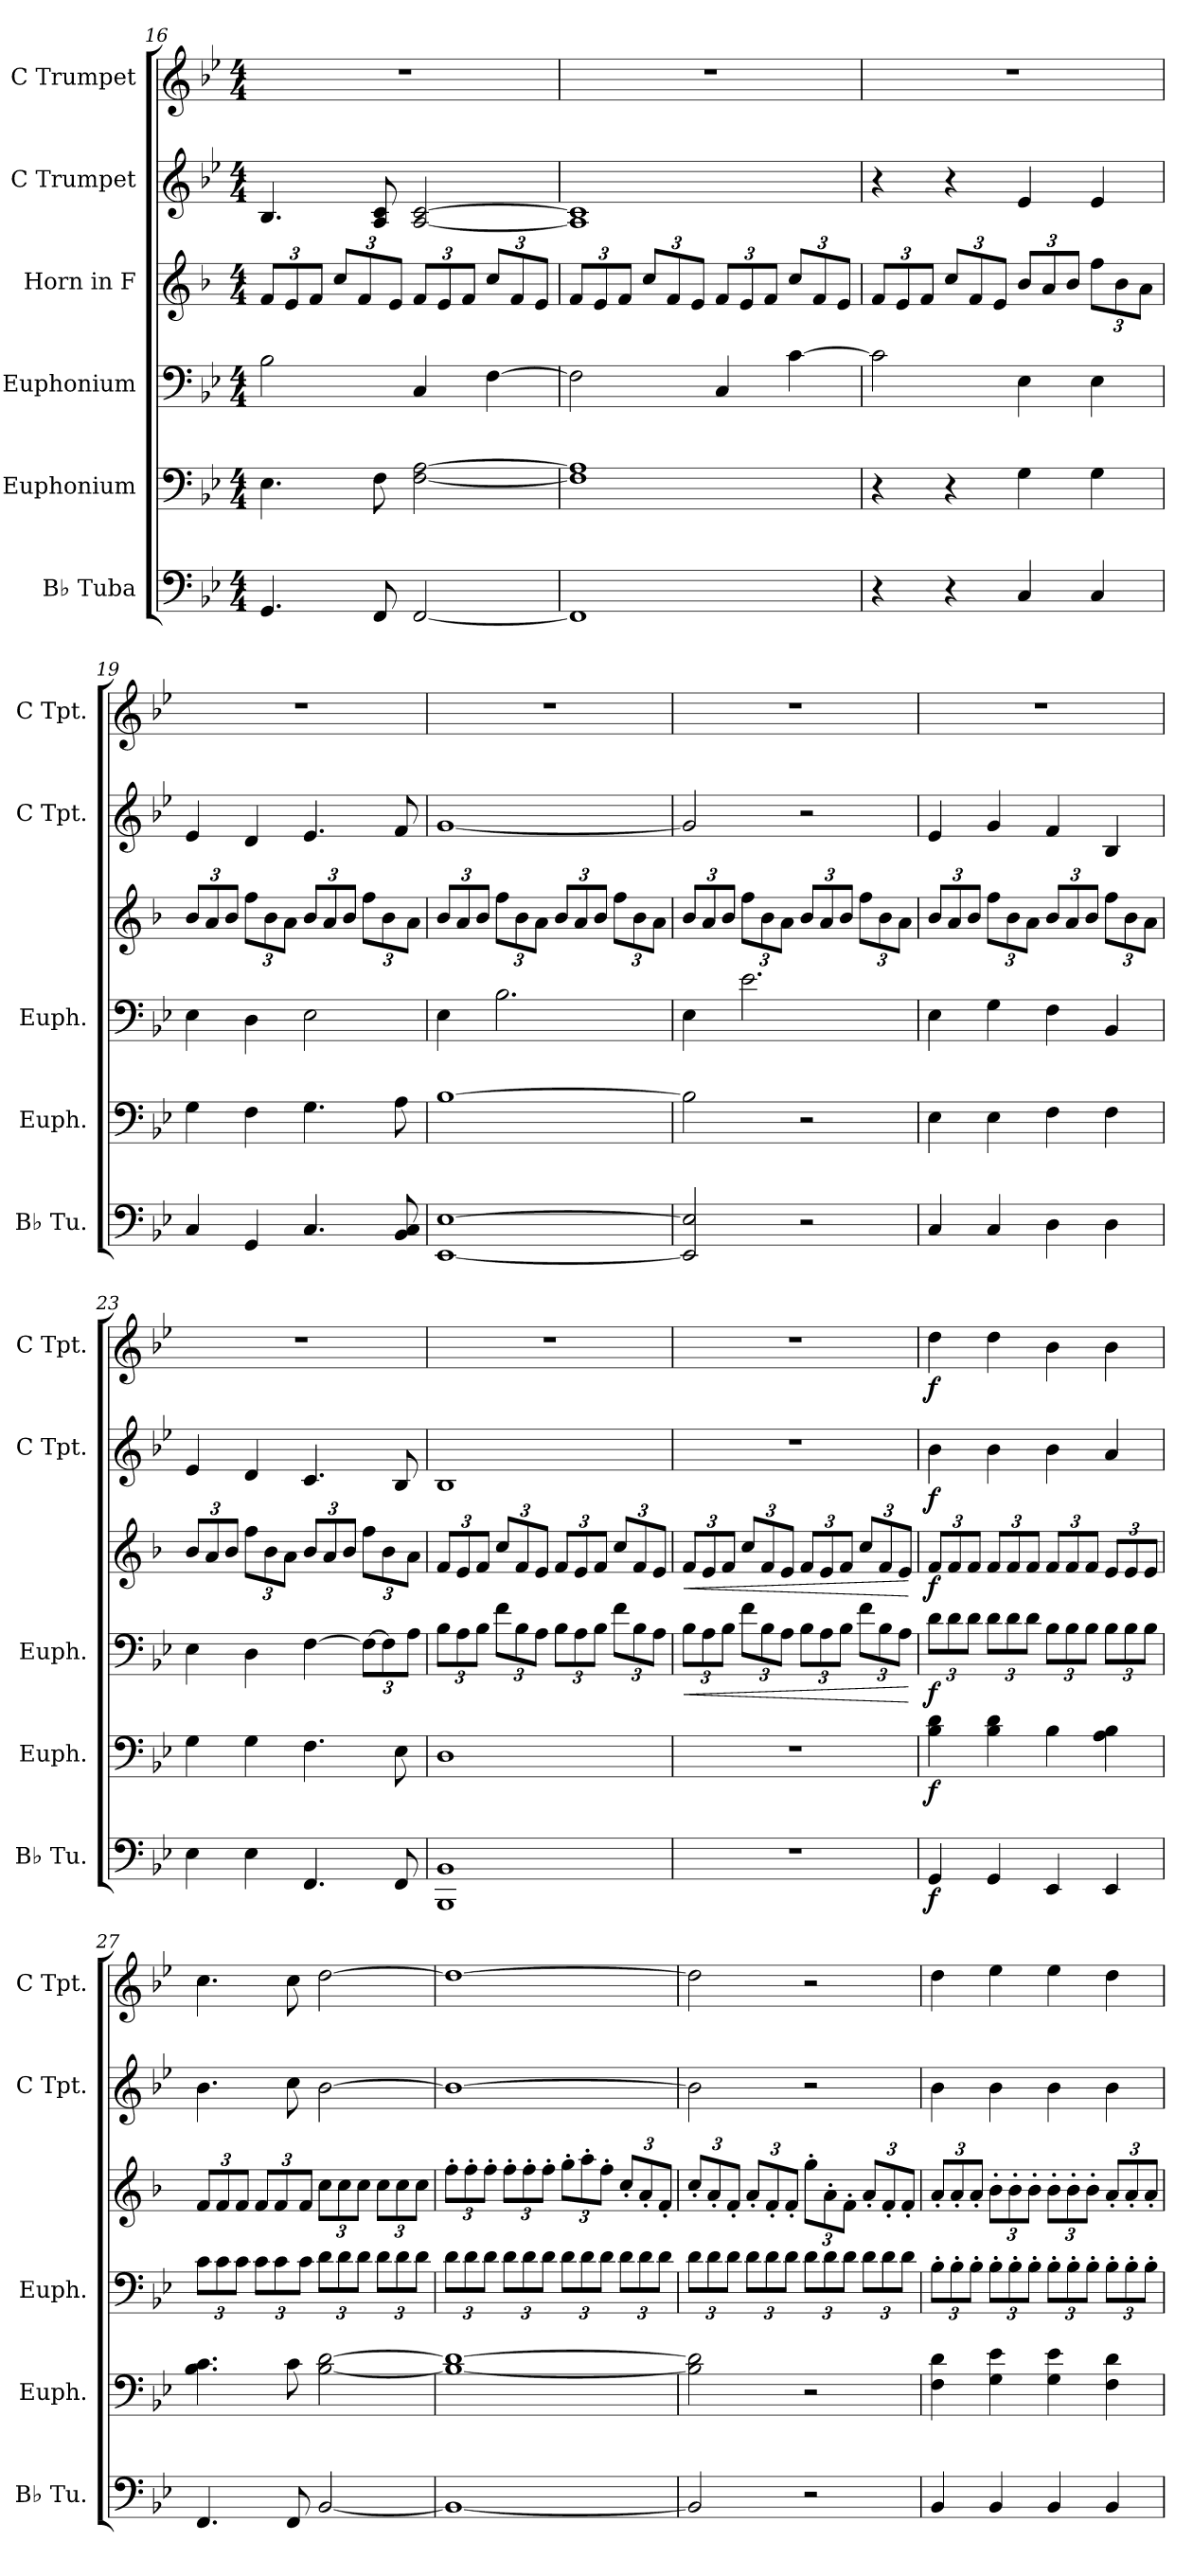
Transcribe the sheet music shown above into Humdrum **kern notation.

**kern	**dynam	**kern	**dynam	**kern	**dynam	**kern	**dynam	**kern	**dynam	**kern	**dynam
*part6	*part6	*part5	*part5	*part4	*part4	*part3	*part3	*part2	*part2	*part1	*part1
*staff6	*staff6	*staff5	*staff5	*staff4	*staff4	*staff3	*staff3	*staff2	*staff2	*staff1	*staff1
*I"B♭ Tuba	*	*I"Euphonium	*	*I"Euphonium	*	*I"Horn in F	*	*I"C Trumpet	*	*I"C Trumpet	*
*I'B♭ Tu.	*	*I'Euph.	*	*I'Euph.	*	*	*	*I'C Tpt.	*	*I'C Tpt.	*
!!LO:PB:g=z
*clefF4	*	*clefF4	*	*clefF4	*	*clefG2	*	*clefG2	*	*clefG2	*
*	*	*	*	*	*	*ITrd4c7	*	*	*	*	*
*k[b-e-]	*	*k[b-e-]	*	*k[b-e-]	*	*k[b-e-]	*	*k[b-e-]	*	*k[b-e-]	*
*M4/4	*	*M4/4	*	*M4/4	*	*M4/4	*	*M4/4	*	*M4/4	*
*	*	*	*	*	*	*Xbrackettup	*	*	*	*	*
=16	=16	=16	=16	=16	=16	=16	=16	=16	=16	=16	=16
4.GG/	.	4.E-\	.	2B-\	.	12B-/L	.	4.B-/	.	1r	.
.	.	.	.	.	.	12A/	.	.	.	.	.
.	.	.	.	.	.	12B-/J	.	.	.	.	.
.	.	.	.	.	.	12f/L	.	.	.	.	.
.	.	.	.	.	.	12B-/	.	.	.	.	.
8FF/	.	8F\	.	.	.	.	.	8A/ 8c/	.	.	.
.	.	.	.	.	.	12A/J	.	.	.	.	.
[2FF/	.	[2F\ [2A\	.	4C/	.	12B-/L	.	[2A/ [2c/	.	.	.
.	.	.	.	.	.	12A/	.	.	.	.	.
.	.	.	.	.	.	12B-/J	.	.	.	.	.
.	.	.	.	[4F\	.	12f/L	.	.	.	.	.
.	.	.	.	.	.	12B-/	.	.	.	.	.
.	.	.	.	.	.	12A/J	.	.	.	.	.
=17	=17	=17	=17	=17	=17	=17	=17	=17	=17	=17	=17
1FF]	.	1F] 1A]	.	2F\]	.	12B-/L	.	1A] 1c]	.	1r	.
.	.	.	.	.	.	12A/	.	.	.	.	.
.	.	.	.	.	.	12B-/J	.	.	.	.	.
.	.	.	.	.	.	12f/L	.	.	.	.	.
.	.	.	.	.	.	12B-/	.	.	.	.	.
.	.	.	.	.	.	12A/J	.	.	.	.	.
.	.	.	.	4C/	.	12B-/L	.	.	.	.	.
.	.	.	.	.	.	12A/	.	.	.	.	.
.	.	.	.	.	.	12B-/J	.	.	.	.	.
.	.	.	.	[4c\	.	12f/L	.	.	.	.	.
.	.	.	.	.	.	12B-/	.	.	.	.	.
.	.	.	.	.	.	12A/J	.	.	.	.	.
=18	=18	=18	=18	=18	=18	=18	=18	=18	=18	=18	=18
4r	.	4r	.	2c\]	.	12B-/L	.	4r	.	1r	.
.	.	.	.	.	.	12A/	.	.	.	.	.
.	.	.	.	.	.	12B-/J	.	.	.	.	.
4r	.	4r	.	.	.	12f/L	.	4r	.	.	.
.	.	.	.	.	.	12B-/	.	.	.	.	.
.	.	.	.	.	.	12A/J	.	.	.	.	.
4C/	.	4G\	.	4E-\	.	12e-/L	.	4e-/	.	.	.
.	.	.	.	.	.	12d/	.	.	.	.	.
.	.	.	.	.	.	12e-/J	.	.	.	.	.
4C/	.	4G\	.	4E-\	.	12b-\L	.	4e-/	.	.	.
.	.	.	.	.	.	12e-\	.	.	.	.	.
.	.	.	.	.	.	12d\J	.	.	.	.	.
!!LO:LB:g=z
=19	=19	=19	=19	=19	=19	=19	=19	=19	=19	=19	=19
4C/	.	4G\	.	4E-\	.	12e-/L	.	4e-/	.	1r	.
.	.	.	.	.	.	12d/	.	.	.	.	.
.	.	.	.	.	.	12e-/J	.	.	.	.	.
4GG/	.	4F\	.	4D\	.	12b-\L	.	4d/	.	.	.
.	.	.	.	.	.	12e-\	.	.	.	.	.
.	.	.	.	.	.	12d\J	.	.	.	.	.
4.C/	.	4.G\	.	2E-\	.	12e-/L	.	4.e-/	.	.	.
.	.	.	.	.	.	12d/	.	.	.	.	.
.	.	.	.	.	.	12e-/J	.	.	.	.	.
.	.	.	.	.	.	12b-\L	.	.	.	.	.
.	.	.	.	.	.	12e-\	.	.	.	.	.
8BB-/ 8C/	.	8A\	.	.	.	.	.	8f/	.	.	.
.	.	.	.	.	.	12d\J	.	.	.	.	.
=20	=20	=20	=20	=20	=20	=20	=20	=20	=20	=20	=20
[1EE- [1E-	.	[1B-	.	4E-\	.	12e-/L	.	[1g	.	1r	.
.	.	.	.	.	.	12d/	.	.	.	.	.
.	.	.	.	.	.	12e-/J	.	.	.	.	.
.	.	.	.	2.B-\	.	12b-\L	.	.	.	.	.
.	.	.	.	.	.	12e-\	.	.	.	.	.
.	.	.	.	.	.	12d\J	.	.	.	.	.
.	.	.	.	.	.	12e-/L	.	.	.	.	.
.	.	.	.	.	.	12d/	.	.	.	.	.
.	.	.	.	.	.	12e-/J	.	.	.	.	.
.	.	.	.	.	.	12b-\L	.	.	.	.	.
.	.	.	.	.	.	12e-\	.	.	.	.	.
.	.	.	.	.	.	12d\J	.	.	.	.	.
=21	=21	=21	=21	=21	=21	=21	=21	=21	=21	=21	=21
2EE-/] 2E-/]	.	2B-\]	.	4E-\	.	12e-/L	.	2g/]	.	1r	.
.	.	.	.	.	.	12d/	.	.	.	.	.
.	.	.	.	.	.	12e-/J	.	.	.	.	.
.	.	.	.	2.e-\	.	12b-\L	.	.	.	.	.
.	.	.	.	.	.	12e-\	.	.	.	.	.
.	.	.	.	.	.	12d\J	.	.	.	.	.
2r	.	2r	.	.	.	12e-/L	.	2r	.	.	.
.	.	.	.	.	.	12d/	.	.	.	.	.
.	.	.	.	.	.	12e-/J	.	.	.	.	.
.	.	.	.	.	.	12b-\L	.	.	.	.	.
.	.	.	.	.	.	12e-\	.	.	.	.	.
.	.	.	.	.	.	12d\J	.	.	.	.	.
!!LO:PB:g=z
=22	=22	=22	=22	=22	=22	=22	=22	=22	=22	=22	=22
4C/	.	4E-\	.	4E-\	.	12e-/L	.	4e-/	.	1r	.
.	.	.	.	.	.	12d/	.	.	.	.	.
.	.	.	.	.	.	12e-/J	.	.	.	.	.
4C/	.	4E-\	.	4G\	.	12b-\L	.	4g/	.	.	.
.	.	.	.	.	.	12e-\	.	.	.	.	.
.	.	.	.	.	.	12d\J	.	.	.	.	.
4D\	.	4F\	.	4F\	.	12e-/L	.	4f/	.	.	.
.	.	.	.	.	.	12d/	.	.	.	.	.
.	.	.	.	.	.	12e-/J	.	.	.	.	.
4D\	.	4F\	.	4BB-/	.	12b-\L	.	4B-/	.	.	.
.	.	.	.	.	.	12e-\	.	.	.	.	.
.	.	.	.	.	.	12d\J	.	.	.	.	.
=23	=23	=23	=23	=23	=23	=23	=23	=23	=23	=23	=23
4E-\	.	4G\	.	4E-\	.	12e-/L	.	4e-/	.	1r	.
.	.	.	.	.	.	12d/	.	.	.	.	.
.	.	.	.	.	.	12e-/J	.	.	.	.	.
4E-\	.	4G\	.	4D\	.	12b-\L	.	4d/	.	.	.
.	.	.	.	.	.	12e-\	.	.	.	.	.
.	.	.	.	.	.	12d\J	.	.	.	.	.
4.FF/	.	4.F\	.	[4F\	.	12e-/L	.	4.c/	.	.	.
.	.	.	.	.	.	12d/	.	.	.	.	.
.	.	.	.	.	.	12e-/J	.	.	.	.	.
*	*	*	*	*Xbrackettup	*	*	*	*	*	*	*
.	.	.	.	12F\L_	.	12b-\L	.	.	.	.	.
.	.	.	.	12F\]	.	12e-\	.	.	.	.	.
8FF/	.	8E-\	.	.	.	.	.	8B-/	.	.	.
.	.	.	.	12A\J	.	12d\J	.	.	.	.	.
=24	=24	=24	=24	=24	=24	=24	=24	=24	=24	=24	=24
1BBB- 1BB-	.	1D	.	12B-\L	.	12B-/L	.	1B-	.	1r	.
.	.	.	.	12A\	.	12A/	.	.	.	.	.
.	.	.	.	12B-\J	.	12B-/J	.	.	.	.	.
.	.	.	.	12f\L	.	12f/L	.	.	.	.	.
.	.	.	.	12B-\	.	12B-/	.	.	.	.	.
.	.	.	.	12A\J	.	12A/J	.	.	.	.	.
.	.	.	.	12B-\L	.	12B-/L	.	.	.	.	.
.	.	.	.	12A\	.	12A/	.	.	.	.	.
.	.	.	.	12B-\J	.	12B-/J	.	.	.	.	.
.	.	.	.	12f\L	.	12f/L	.	.	.	.	.
.	.	.	.	12B-\	.	12B-/	.	.	.	.	.
.	.	.	.	12A\J	.	12A/J	.	.	.	.	.
!!LO:LB:g=z
=25	=25	=25	=25	=25	=25	=25	=25	=25	=25	=25	=25
!	!	!	!	!	!LO:HP:b	!	!LO:HP:b	!	!	!	!
1r	.	1r	.	12B-\L	<	12B-/L	<	1r	.	1r	.
.	.	.	.	12A\	.	12A/	.	.	.	.	.
.	.	.	.	12B-\J	.	12B-/J	.	.	.	.	.
.	.	.	.	12f\L	.	12f/L	.	.	.	.	.
.	.	.	.	12B-\	.	12B-/	.	.	.	.	.
.	.	.	.	12A\J	.	12A/J	.	.	.	.	.
.	.	.	.	12B-\L	.	12B-/L	.	.	.	.	.
.	.	.	.	12A\	.	12A/	.	.	.	.	.
.	.	.	.	12B-\J	.	12B-/J	.	.	.	.	.
.	.	.	.	12f\L	.	12f/L	.	.	.	.	.
.	.	.	.	12B-\	.	12B-/	.	.	.	.	.
.	.	.	.	12A\J	.	12A/J	.	.	.	.	.
.	.	.	.	.	[	.	[	.	.	.	.
=26	=26	=26	=26	=26	=26	=26	=26	=26	=26	=26	=26
!	!LO:DY:b	!	!LO:DY:b	!	!LO:DY:b	!	!LO:DY:b	!	!LO:DY:b	!	!LO:DY:b
4GG/	f	4B-\ 4d\	f	12d\L	f	12B-/L	f	4b-\	f	4dd\	f
.	.	.	.	12d\	.	12B-/	.	.	.	.	.
.	.	.	.	12d\J	.	12B-/J	.	.	.	.	.
4GG/	.	4B-\ 4d\	.	12d\L	.	12B-/L	.	4b-\	.	4dd\	.
.	.	.	.	12d\	.	12B-/	.	.	.	.	.
.	.	.	.	12d\J	.	12B-/J	.	.	.	.	.
4EE-/	.	4B-\	.	12B-\L	.	12B-/L	.	4b-\	.	4b-\	.
.	.	.	.	12B-\	.	12B-/	.	.	.	.	.
.	.	.	.	12B-\J	.	12B-/J	.	.	.	.	.
4EE-/	.	4A\ 4B-\	.	12B-\L	.	12A/L	.	4a/	.	4b-\	.
.	.	.	.	12B-\	.	12A/	.	.	.	.	.
.	.	.	.	12B-\J	.	12A/J	.	.	.	.	.
=27	=27	=27	=27	=27	=27	=27	=27	=27	=27	=27	=27
4.FF/	.	4.B-\ 4.c\	.	12c\L	.	12B-/L	.	4.b-\	.	4.cc\	.
.	.	.	.	12c\	.	12B-/	.	.	.	.	.
.	.	.	.	12c\J	.	12B-/J	.	.	.	.	.
.	.	.	.	12c\L	.	12B-/L	.	.	.	.	.
.	.	.	.	12c\	.	12B-/	.	.	.	.	.
8FF/	.	8c\	.	.	.	.	.	8cc\	.	8cc\	.
.	.	.	.	12c\J	.	12B-/J	.	.	.	.	.
[2BB-/	.	[2B-\ [2d\	.	12d\L	.	12f\L	.	[2b-\	.	[2dd\	.
.	.	.	.	12d\	.	12f\	.	.	.	.	.
.	.	.	.	12d\J	.	12f\J	.	.	.	.	.
.	.	.	.	12d\L	.	12f\L	.	.	.	.	.
.	.	.	.	12d\	.	12f\	.	.	.	.	.
.	.	.	.	12d\J	.	12f\J	.	.	.	.	.
!!LO:PB:g=z
=28	=28	=28	=28	=28	=28	=28	=28	=28	=28	=28	=28
1BB-_	.	1B-_ 1d_	.	12d\L	.	12b-'\L	.	1b-_	.	1dd_	.
.	.	.	.	12d\	.	12b-'\	.	.	.	.	.
.	.	.	.	12d\J	.	12b-'\J	.	.	.	.	.
.	.	.	.	12d\L	.	12b-'\L	.	.	.	.	.
.	.	.	.	12d\	.	12b-'\	.	.	.	.	.
.	.	.	.	12d\J	.	12b-'\J	.	.	.	.	.
.	.	.	.	12d\L	.	12cc'\L	.	.	.	.	.
.	.	.	.	12d\	.	12dd'\	.	.	.	.	.
.	.	.	.	12d\J	.	12b-'\J	.	.	.	.	.
.	.	.	.	12d\L	.	12f'/L	.	.	.	.	.
.	.	.	.	12d\	.	12d'/	.	.	.	.	.
.	.	.	.	12d\J	.	12B-'/J	.	.	.	.	.
=29	=29	=29	=29	=29	=29	=29	=29	=29	=29	=29	=29
2BB-/]	.	2B-\] 2d\]	.	12d\L	.	12f'/L	.	2b-\]	.	2dd\]	.
.	.	.	.	12d\	.	12d'/	.	.	.	.	.
.	.	.	.	12d\J	.	12B-'/J	.	.	.	.	.
.	.	.	.	12d\L	.	12d'/L	.	.	.	.	.
.	.	.	.	12d\	.	12B-'/	.	.	.	.	.
.	.	.	.	12d\J	.	12B-'/J	.	.	.	.	.
2r	.	2r	.	12d\L	.	12cc'\L	.	2r	.	2r	.
.	.	.	.	12d\	.	12d'\	.	.	.	.	.
.	.	.	.	12d\J	.	12B-'\J	.	.	.	.	.
.	.	.	.	12d\L	.	12d'/L	.	.	.	.	.
.	.	.	.	12d\	.	12B-'/	.	.	.	.	.
.	.	.	.	12d\J	.	12B-'/J	.	.	.	.	.
!!LO:LB:g=z
=30	=30	=30	=30	=30	=30	=30	=30	=30	=30	=30	=30
4BB-/	.	4F\ 4d\	.	12B-'\L	.	12d'/L	.	4b-\	.	4dd\	.
.	.	.	.	12B-'\	.	12d'/	.	.	.	.	.
.	.	.	.	12B-'\J	.	12d'/J	.	.	.	.	.
4BB-/	.	4G\ 4e-\	.	12B-'\L	.	12e-'\L	.	4b-\	.	4ee-\	.
.	.	.	.	12B-'\	.	12e-'\	.	.	.	.	.
.	.	.	.	12B-'\J	.	12e-'\J	.	.	.	.	.
4BB-/	.	4G\ 4e-\	.	12B-'\L	.	12e-'\L	.	4b-\	.	4ee-\	.
.	.	.	.	12B-'\	.	12e-'\	.	.	.	.	.
.	.	.	.	12B-'\J	.	12e-'\J	.	.	.	.	.
4BB-/	.	4F\ 4d\	.	12B-'\L	.	12d'/L	.	4b-\	.	4dd\	.
.	.	.	.	12B-'\	.	12d'/	.	.	.	.	.
.	.	.	.	12B-'\J	.	12d'/J	.	.	.	.	.
=	=	=	=	=	=	=	=	=	=	=	=
*-	*-	*-	*-	*-	*-	*-	*-	*-	*-	*-	*-
